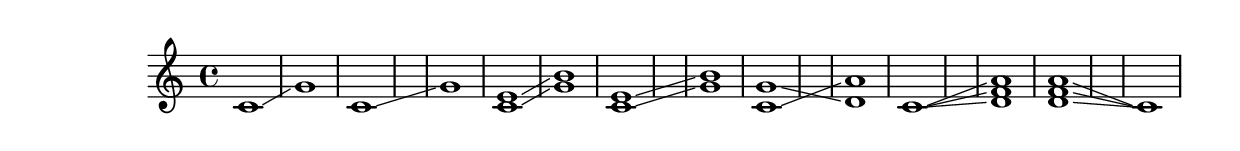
% FIXME: this is a fake version number to allow git master
% to compile.  See discussion on lilypond-devel.
\version "2.13.61"

\header {
  texidoc = "LilyPond typesets glissandi between chords."
}

\relative c' {
  c1 \glissando g'
  c,1 \glissando s1 g'
  <c, e>1 \glissando <g' b>
  <c, e>1 \glissando s1 <g' b>
  \set glissandoMap = #'((0 . 1) (1 . 0))
  <c, g'>1 \glissando s1 <d a'>
  \set glissandoMap = #'((0 . 0) (0 . 1) (0 . 2))
  c1 \glissando s1 <d f a>
  \set glissandoMap = #'((2 . 0) (1 . 0) (0 . 0))
  <d f a>1 \glissando s1 c
}
